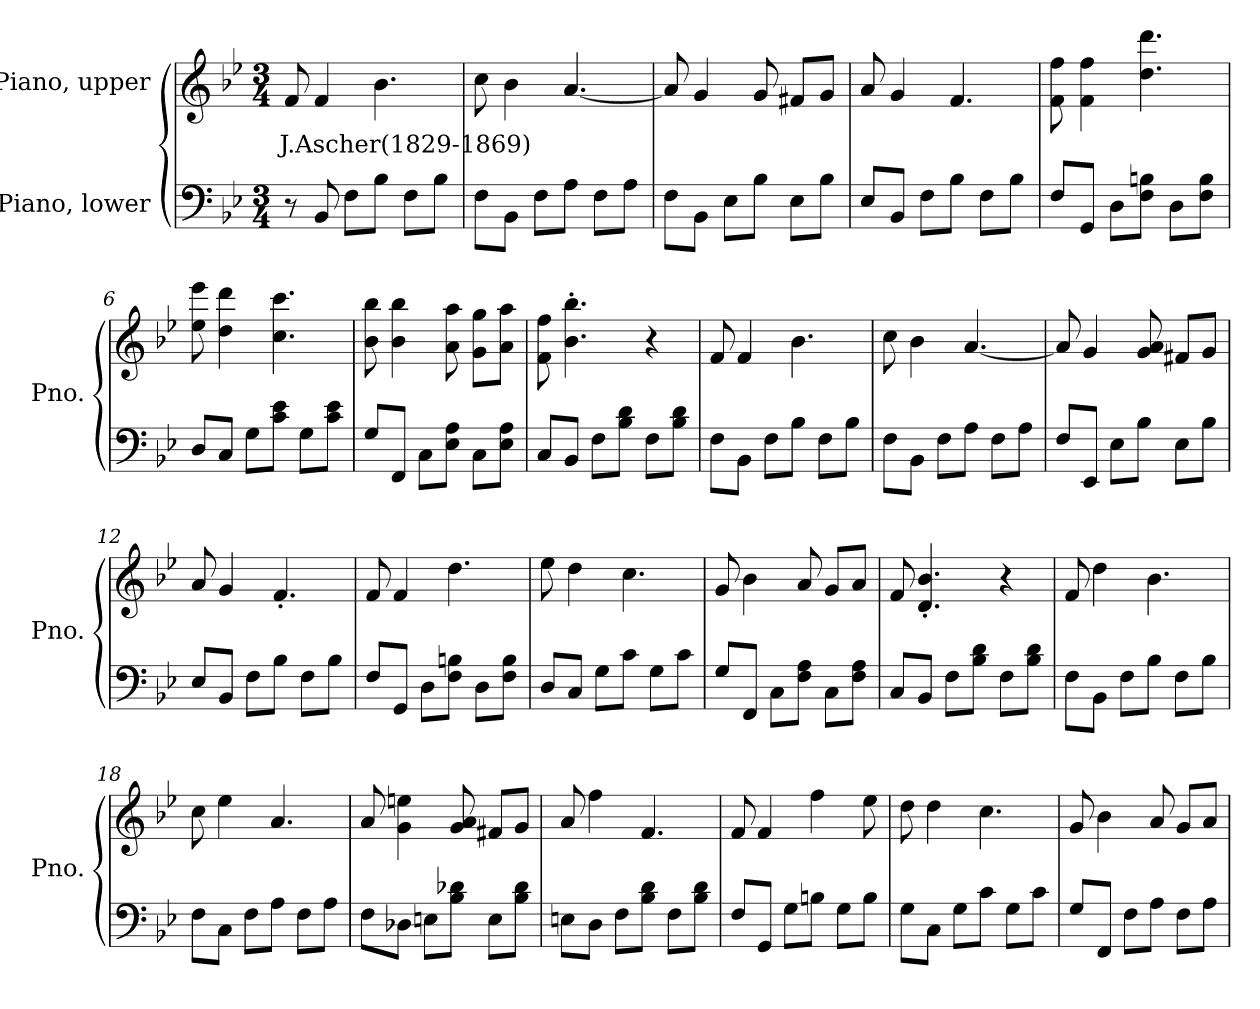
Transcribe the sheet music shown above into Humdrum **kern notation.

**kern	**kern	**text
*part2	*part1	*part1
*staff2	*staff1	*staff1
*I"Piano, lower	*I"Piano, upper	*
*I'Pno.	*I'Pno.	*
*clefF4	*clefG2	*
*k[b-e-]	*k[b-e-]	*
*M3/4	*M3/4	*
*MM90	*MM90	*
=1	=1	=1
!	!	!LO:LY:b
8r	8f/	J.Ascher(1829-1869)
8BB-/	4f/	.
8F\L	.	.
8B-\J	4.b-\	.
8F\L	.	.
8B-\J	.	.
=2	=2	=2
8F\L	8cc\	.
8BB-\J	4b-\	.
8F\L	.	.
8A\J	[4.a/	.
8F\L	.	.
8A\J	.	.
=3	=3	=3
8F\L	8a/]	.
8BB-\J	4g/	.
8E-\L	.	.
8B-\J	8g/	.
8E-\L	8f#X/L	.
8B-\J	8g/J	.
!!LO:LB:g=z
=4	=4	=4
8E-/L	8a/	.
8BB-/J	4g/	.
8F\L	.	.
8B-\J	4.f/	.
8F\L	.	.
8B-\J	.	.
=5	=5	=5
8F/L	8f\ 8ff\	.
8GG/J	4f\ 4ff\	.
8D\L	.	.
8F\ 8Bn\J	4.dd\ 4.ddd\	.
8D\L	.	.
8F\ 8B\J	.	.
=6	=6	=6
8D/L	8ee-\ 8eee-\	.
8C/J	4dd\ 4ddd\	.
8G\L	.	.
8c\ 8e-\J	4.cc\ 4.ccc\	.
8G\L	.	.
8c\ 8e-\J	.	.
=7	=7	=7
8G/L	8b-\ 8bb-\	.
8FF/J	4b-\ 4bb-\	.
8C\L	.	.
8E-\ 8A\J	8a\ 8aa\	.
8C\L	8g\ 8gg\L	.
8E-\ 8A\J	8a\ 8aa\J	.
=8	=8	=8
8C/L	8f\ 8ff\	.
8BB-/J	4.b-\' 4.bb-\'	.
8F\L	.	.
8B-\ 8d\J	.	.
8F\L	4r	.
8B-\ 8d\J	.	.
=9	=9	=9
8F\L	8f/	.
8BB-\J	4f/	.
8F\L	.	.
8B-\J	4.b-\	.
8F\L	.	.
8B-\J	.	.
!!LO:LB:g=z
=10	=10	=10
8F\L	8cc\	.
8BB-\J	4b-\	.
8F\L	.	.
8A\J	[4.a/	.
8F\L	.	.
8A\J	.	.
=11	=11	=11
8F/L	8a/]	.
8EE-/J	4g/	.
8E-\L	.	.
8B-\J	8g/ 8a/	.
8E-\L	8f#X/L	.
8B-\J	8g/J	.
=12	=12	=12
8E-/L	8a/	.
8BB-/J	4g/	.
8F\L	.	.
8B-\J	4.f'/	.
8F\L	.	.
8B-\J	.	.
=13	=13	=13
8F/L	8f/	.
8GG/J	4f/	.
8D\L	.	.
8F\ 8Bn\J	4.dd\	.
8D\L	.	.
8F\ 8B\J	.	.
=14	=14	=14
8D/L	8ee-\	.
8C/J	4dd\	.
8G\L	.	.
8c\J	4.cc\	.
8G\L	.	.
8c\J	.	.
!!LO:LB:g=z
=15	=15	=15
8G/L	8g/	.
8FF/J	4b-\	.
8C\L	.	.
8F\ 8A\J	8a/	.
8C\L	8g/L	.
8F\ 8A\J	8a/J	.
=16	=16	=16
8C/L	8f/	.
8BB-/J	4.d/' 4.b-/'	.
8F\L	.	.
8B-\ 8d\J	.	.
8F\L	4r	.
8B-\ 8d\J	.	.
=17	=17	=17
8F\L	8f/	.
8BB-\J	4dd\	.
8F\L	.	.
8B-\J	4.b-\	.
8F\L	.	.
8B-\J	.	.
=18	=18	=18
8F\L	8cc\	.
8C\J	4ee-\	.
8F\L	.	.
8A\J	4.a/	.
8F\L	.	.
8A\J	.	.
=19	=19	=19
8F\L	8a/	.
8D-X\J	4g\ 4een\	.
8En\L	.	.
8B-\ 8d-X\J	8g/ 8a/	.
8E\L	8f#X/L	.
8B-\ 8d-\J	8g/J	.
!!LO:LB:g=z
=20	=20	=20
8En\L	8a/	.
8D\J	4ff\	.
8F\L	.	.
8B-\ 8d\J	4.f/	.
8F\L	.	.
8B-\ 8d\J	.	.
=21	=21	=21
8F/L	8f/	.
8GG/J	4f/	.
8G\L	.	.
8Bn\J	4ff\	.
8G\L	.	.
8B\J	8ee-\	.
=22	=22	=22
8G\L	8dd\	.
8C\J	4dd\	.
8G\L	.	.
8c\J	4.cc\	.
8G\L	.	.
8c\J	.	.
=23	=23	=23
8G/L	8g/	.
8FF/J	4b-\	.
8F\L	.	.
8A\J	8a/	.
8F\L	8g/L	.
8A\J	8a/J	.
=	=	=
*-	*-	*-
